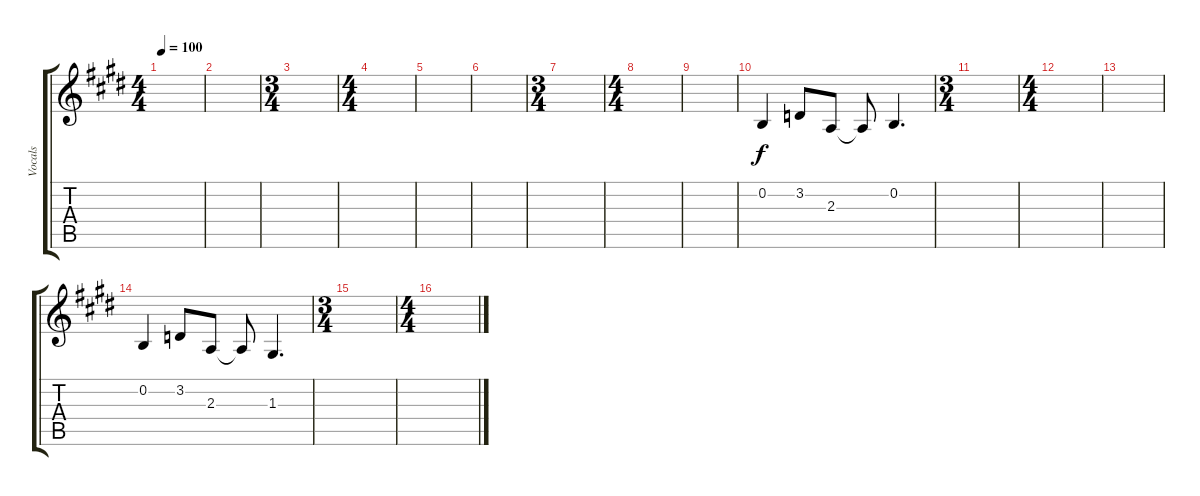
\track ("Vocals" "Vocals") {instrument clarinet}
\staff {score tabs}
\tuning (E4 B3 G3 D3 A2 E2) {hide}
\ts (4 4)
\tempo 100
\clef g2
\ks e
|
|
\ts (3 4)
|
\ts (4 4)
|
|
|
\ts (3 4)
|
\ts (4 4)
|
|
0.2.4 3.2.8 2.3.8 2.3{t}.8 0.2.4{d} |
\ts (3 4)
|
\ts (4 4)
|
|
0.2.4 3.2.8 2.3.8 2.3{t}.8 1.3.4{d} |
\ts (3 4)
|
\ts (4 4)
